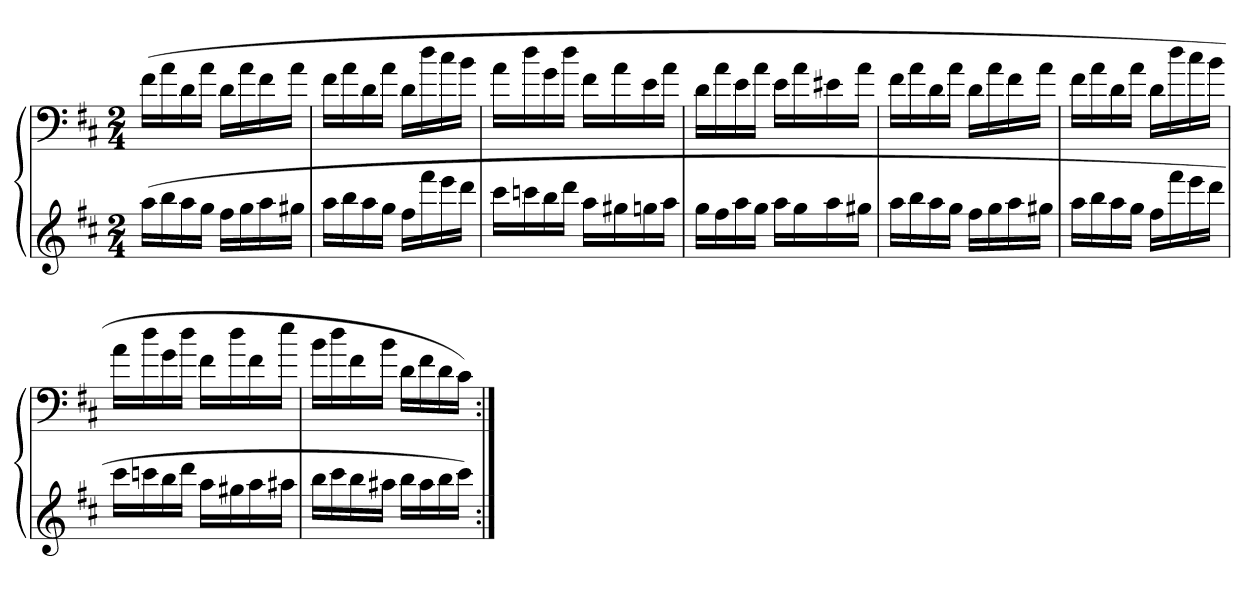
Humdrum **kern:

**kern	**kern
*part1	*part1
*staff2	*staff1
*clefG2	*clefF4
*k[f#c#]	*k[f#c#]
*D:	*D:
*M2/4	*M2/4
=	=
(16aaLL	(16f#LL
16bb	16a
16aa	16d
16ggJJ	16aJJ
16ff#LL	16dLL
16gg	16a
16aa	16f#
16gg#XJJ	16aJJ
=	=
16aaLL	16f#LL
16bb	16a
16aa	16d
16ggJJ	16aJJ
16ff#LL	16dLL
16fff#	16dd
16eee	16cc#
16dddJJ	16bJJ
=	=
16ccc#LL	16aLL
16cccn	16dd
16bb	16g
16dddJJ	16ddJJ
16aaLL	16f#LL
16gg#X	16a
16ggn	16e
16aaJJ	16aJJ
=	=
16ggLL	16dLL
16ff#	16a
16aa	16e
16ggJJ	16aJJ
16aaLL	16eLL
16gg	16a
16aa	16e#X
16gg#XJJ	16aJJ
=	=
16aaLL	16f#LL
16bb	16a
16aa	16d
16ggJJ	16aJJ
16ff#LL	16dLL
16gg	16a
16aa	16f#
16gg#XJJ	16aJJ
=	=
16aaLL	16f#LL
16bb	16a
16aa	16d
16ggJJ	16aJJ
16ff#LL	16dLL
16fff#	16dd
16eee	16cc#
16dddJJ	16bJJ
=	=
16ccc#LL	16aLL
16cccn	16dd
16bb	16g
16dddJJ	16ddJJ
16aaLL	16f#LL
16gg#X	16dd
16aa	16f#
16aa#XJJ	16eeJJ
=	=
16bbLL	16bLL
16ccc#	16dd
16bb	16f#
16aa#XJJ	16bJJ
16bbLL	16dLL
16aa#	16f#
16bb	16d
16ccc#JJ)	16c#JJ)
=:|!	=:|!
*-	*-
